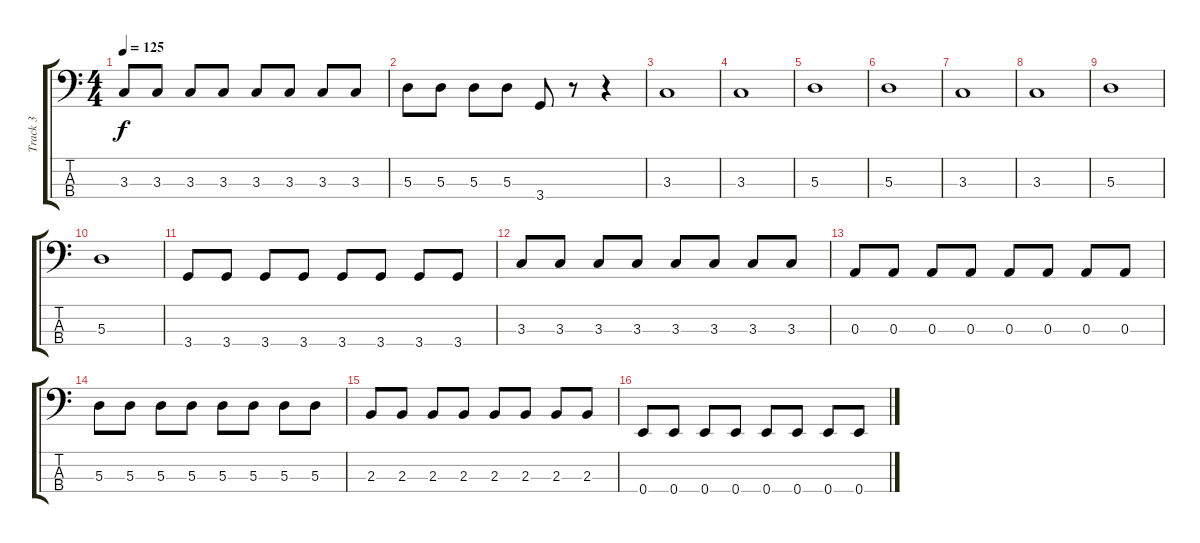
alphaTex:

\track ("Track 3" "Track 3") {instrument electricbasspick}
\staff {score tabs}
\tuning (G2 D2 A1 E1) {hide}
\ts (4 4)
\tempo 125
\clef f4
\ks c
3.3.8{dy f} 3.3.8 3.3.8 3.3.8 3.3.8 3.3.8 3.3.8 3.3.8 |
5.3.8 5.3.8 5.3.8 5.3.8 3.4.8 r.8 r.4 |
3.3.1 |
3.3.1 |
5.3.1 |
5.3.1 |
3.3.1 |
3.3.1 |
5.3.1 |
5.3.1 |
3.4.8 3.4.8 3.4.8 3.4.8 3.4.8 3.4.8 3.4.8 3.4.8 |
3.3.8 3.3.8 3.3.8 3.3.8 3.3.8 3.3.8 3.3.8 3.3.8 |
0.3.8 0.3.8 0.3.8 0.3.8 0.3.8 0.3.8 0.3.8 0.3.8 |
5.3.8 5.3.8 5.3.8 5.3.8 5.3.8 5.3.8 5.3.8 5.3.8 |
2.3.8 2.3.8 2.3.8 2.3.8 2.3.8 2.3.8 2.3.8 2.3.8 |
0.4.8 0.4.8 0.4.8 0.4.8 0.4.8 0.4.8 0.4.8 0.4.8
